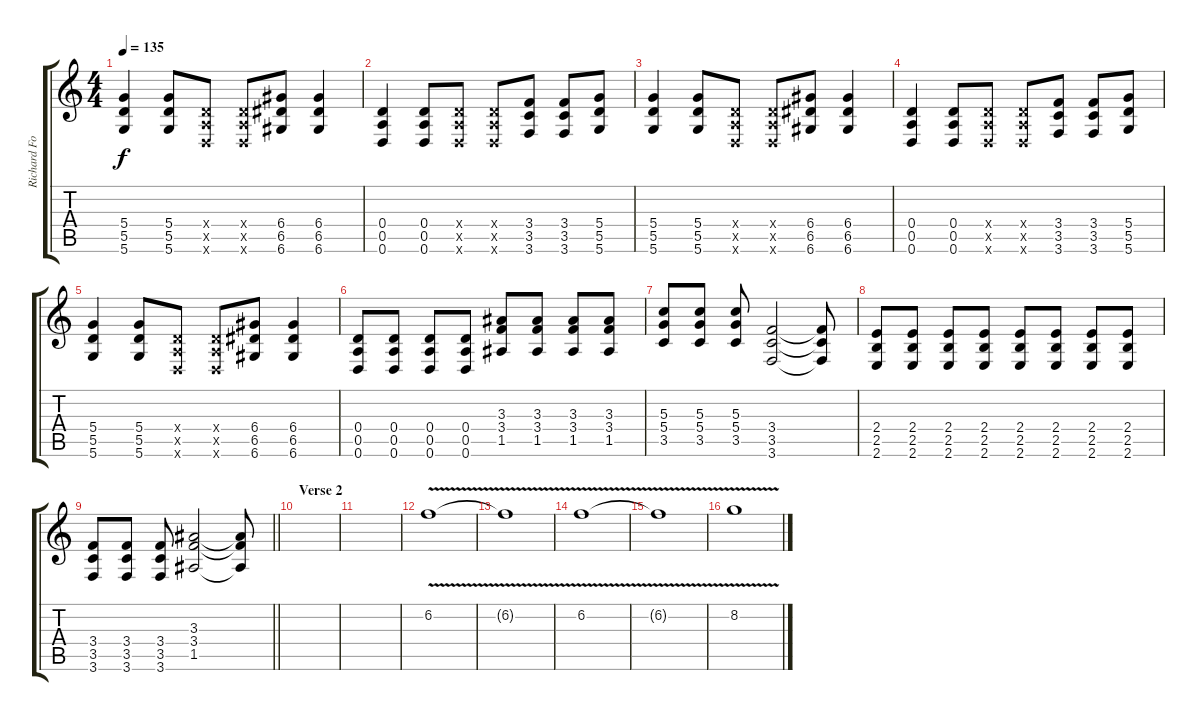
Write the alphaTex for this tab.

\track ("Richard Fortus" "Richard Fo") {instrument overdrivenguitar}
\staff {score tabs}
\tuning (E4 B3 G3 D3 A2 D2) {hide}
\ts (4 4)
\tempo 135
\clef g2
\ks c
(5.4 5.5 5.6).4{dy f} (5.4 5.5 5.6).8 (0.4{x} 0.5{x} 0.6{x}).8 (0.4{x} 0.5{x} 0.6{x}).8 (6.4 6.5 6.6).8 (6.4 6.5 6.6).4 |
(0.4 0.5 0.6).4 (0.4 0.5 0.6).8 (0.4{x} 0.5{x} 0.6{x}).8 (0.4{x} 0.5{x} 0.6{x}).8 (3.4 3.5 3.6).8 (3.4 3.5 3.6).8 (5.4 5.5 5.6).8 |
(5.4 5.5 5.6).4 (5.4 5.5 5.6).8 (0.4{x} 0.5{x} 0.6{x}).8 (0.4{x} 0.5{x} 0.6{x}).8 (6.4 6.5 6.6).8 (6.4 6.5 6.6).4 |
(0.4 0.5 0.6).4 (0.4 0.5 0.6).8 (0.4{x} 0.5{x} 0.6{x}).8 (0.4{x} 0.5{x} 0.6{x}).8 (3.4 3.5 3.6).8 (3.4 3.5 3.6).8 (5.4 5.5 5.6).8 |
(5.4 5.5 5.6).4 (5.4 5.5 5.6).8 (0.4{x} 0.5{x} 0.6{x}).8 (0.4{x} 0.5{x} 0.6{x}).8 (6.4 6.5 6.6).8 (6.4 6.5 6.6).4 |
(0.4 0.5 0.6).8 (0.4 0.5 0.6).8 (0.4 0.5 0.6).8 (0.4 0.5 0.6).8 (3.3 3.4 1.5).8 (3.3 3.4 1.5).8 (3.3 3.4 1.5).8 (3.3 3.4 1.5).8 |
(5.3 5.4 3.5).8 (5.3 5.4 3.5).8 (5.3 5.4 3.5).8 (3.4 3.5 3.6).2 (3.4{t} 3.5{t} 3.6{t}).8 |
(2.4 2.5 2.6).8 (2.4 2.5 2.6).8 (2.4 2.5 2.6).8 (2.4 2.5 2.6).8 (2.4 2.5 2.6).8 (2.4 2.5 2.6).8 (2.4 2.5 2.6).8 (2.4 2.5 2.6).8 |
\barLineRight lightlight
(3.4 3.5 3.6).8 (3.4 3.5 3.6).8 (3.4 3.5 3.6).8 (3.3 3.4 1.5).2 (3.3{t} 3.4{t} 1.5{t}).8 |
\section ("" "Verse 2")
|
|
6.2{v}.1 |
6.2{t}.1 |
6.2{v}.1 |
6.2{t}.1 |
8.2{v}.1
